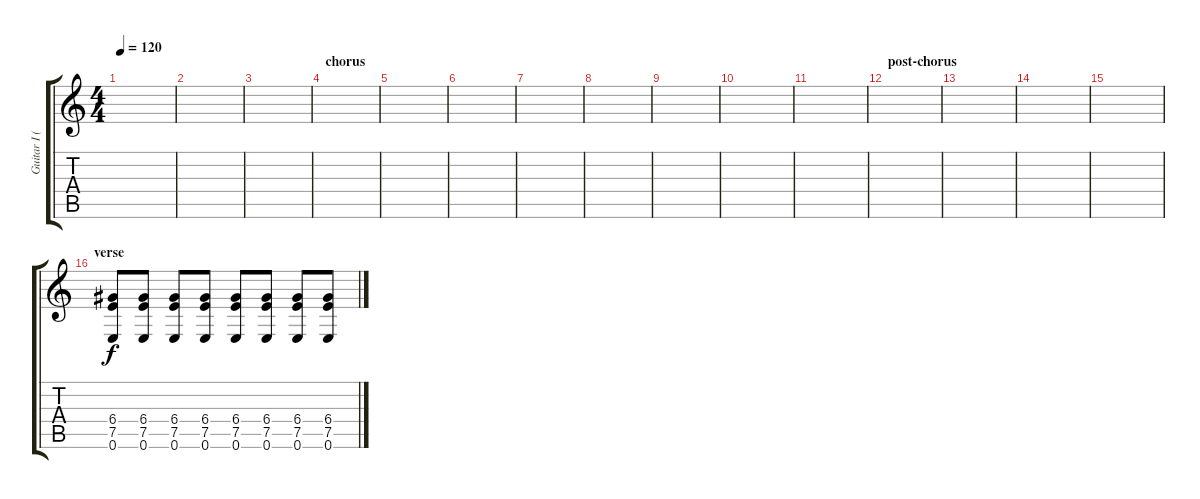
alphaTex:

\track ("Guitar I (electric/clean)" "Guitar I (") {instrument electricguitarclean}
\staff {score tabs}
\tuning (E4 B3 G3 D3 A2 E2) {hide}
\ts (4 4)
\tempo 120
\clef g2
\ks c
|
|
|
\section ("" "chorus")
|
|
|
|
|
|
|
|
\section ("" "post-chorus")
|
|
|
|
\section ("" "verse")
(6.4 7.5 0.6).8 (6.4 7.5 0.6).8 (6.4 7.5 0.6).8 (6.4 7.5 0.6).8 (6.4 7.5 0.6).8 (6.4 7.5 0.6).8 (6.4 7.5 0.6).8 (6.4 7.5 0.6).8
